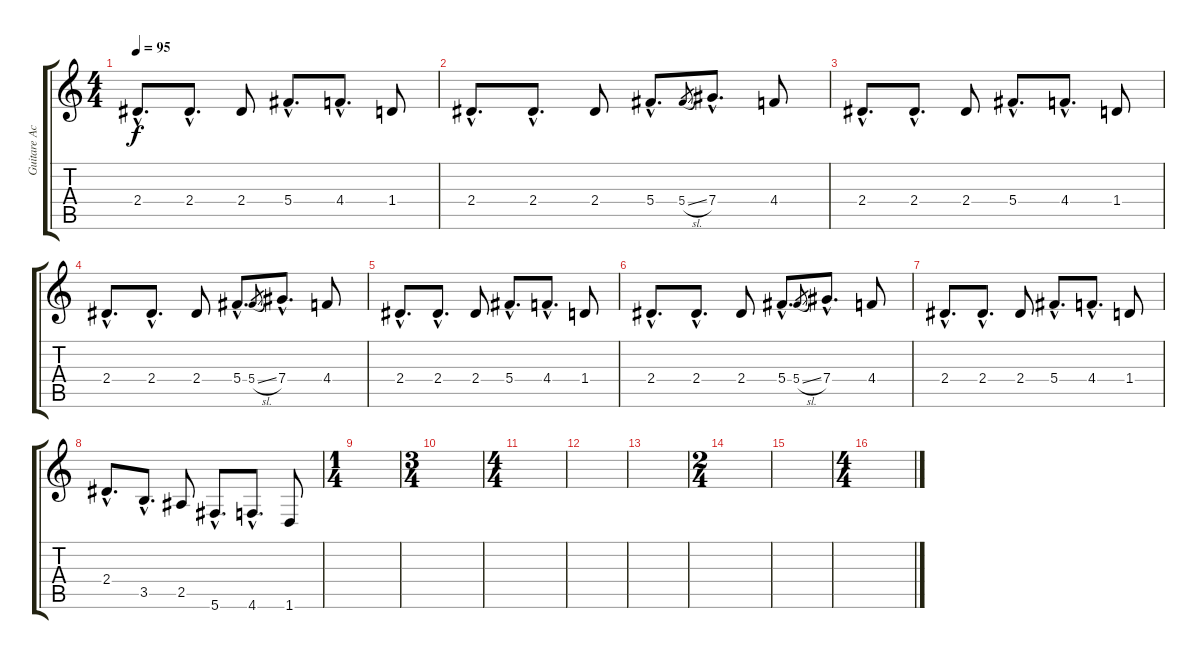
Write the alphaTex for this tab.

\track ("Guitare Acoustique 1" "Guitare Ac") {instrument acousticguitarsteel}
\staff {score tabs}
\tuning (Eb4 Bb3 Gb3 Db3 Ab2 Db2) {hide}
\ts (4 4)
\tempo 95
\clef g2
\ks c
2.4{hac}.8{d dy f instrument acousticguitarsteel} 2.4{hac}.8{d} 2.4.8 5.4{hac}.8{d} 4.4{hac}.8{d} 1.4.8 |
2.4{hac}.8{d} 2.4{hac}.8{d} 2.4.8 5.4{hac}.8{d} 5.4{sl}.8{gr} 7.4{hac}.8{d} 4.4.8 |
2.4{hac}.8{d} 2.4{hac}.8{d} 2.4.8 5.4{hac}.8{d} 4.4{hac}.8{d} 1.4.8 |
2.4{hac}.8{d} 2.4{hac}.8{d} 2.4.8 5.4{hac}.8{d} 5.4{sl}.8{gr} 7.4{hac}.8{d} 4.4.8 |
2.4{hac}.8{d} 2.4{hac}.8{d} 2.4.8 5.4{hac}.8{d} 4.4{hac}.8{d} 1.4.8 |
2.4{hac}.8{d} 2.4{hac}.8{d} 2.4.8 5.4{hac}.8{d} 5.4{sl}.8{gr} 7.4{hac}.8{d} 4.4.8 |
2.4{hac}.8{d} 2.4{hac}.8{d} 2.4.8 5.4{hac}.8{d} 4.4{hac}.8{d} 1.4.8 |
2.4{hac}.8{d} 3.5{hac}.8{d} 2.5.8 5.6{hac}.8{d} 4.6{hac}.8{d} 1.6.8 |
\ts (1 4)
|
\ts (3 4)
|
\ts (4 4)
|
|
|
\ts (2 4)
|
|
\ts (4 4)
